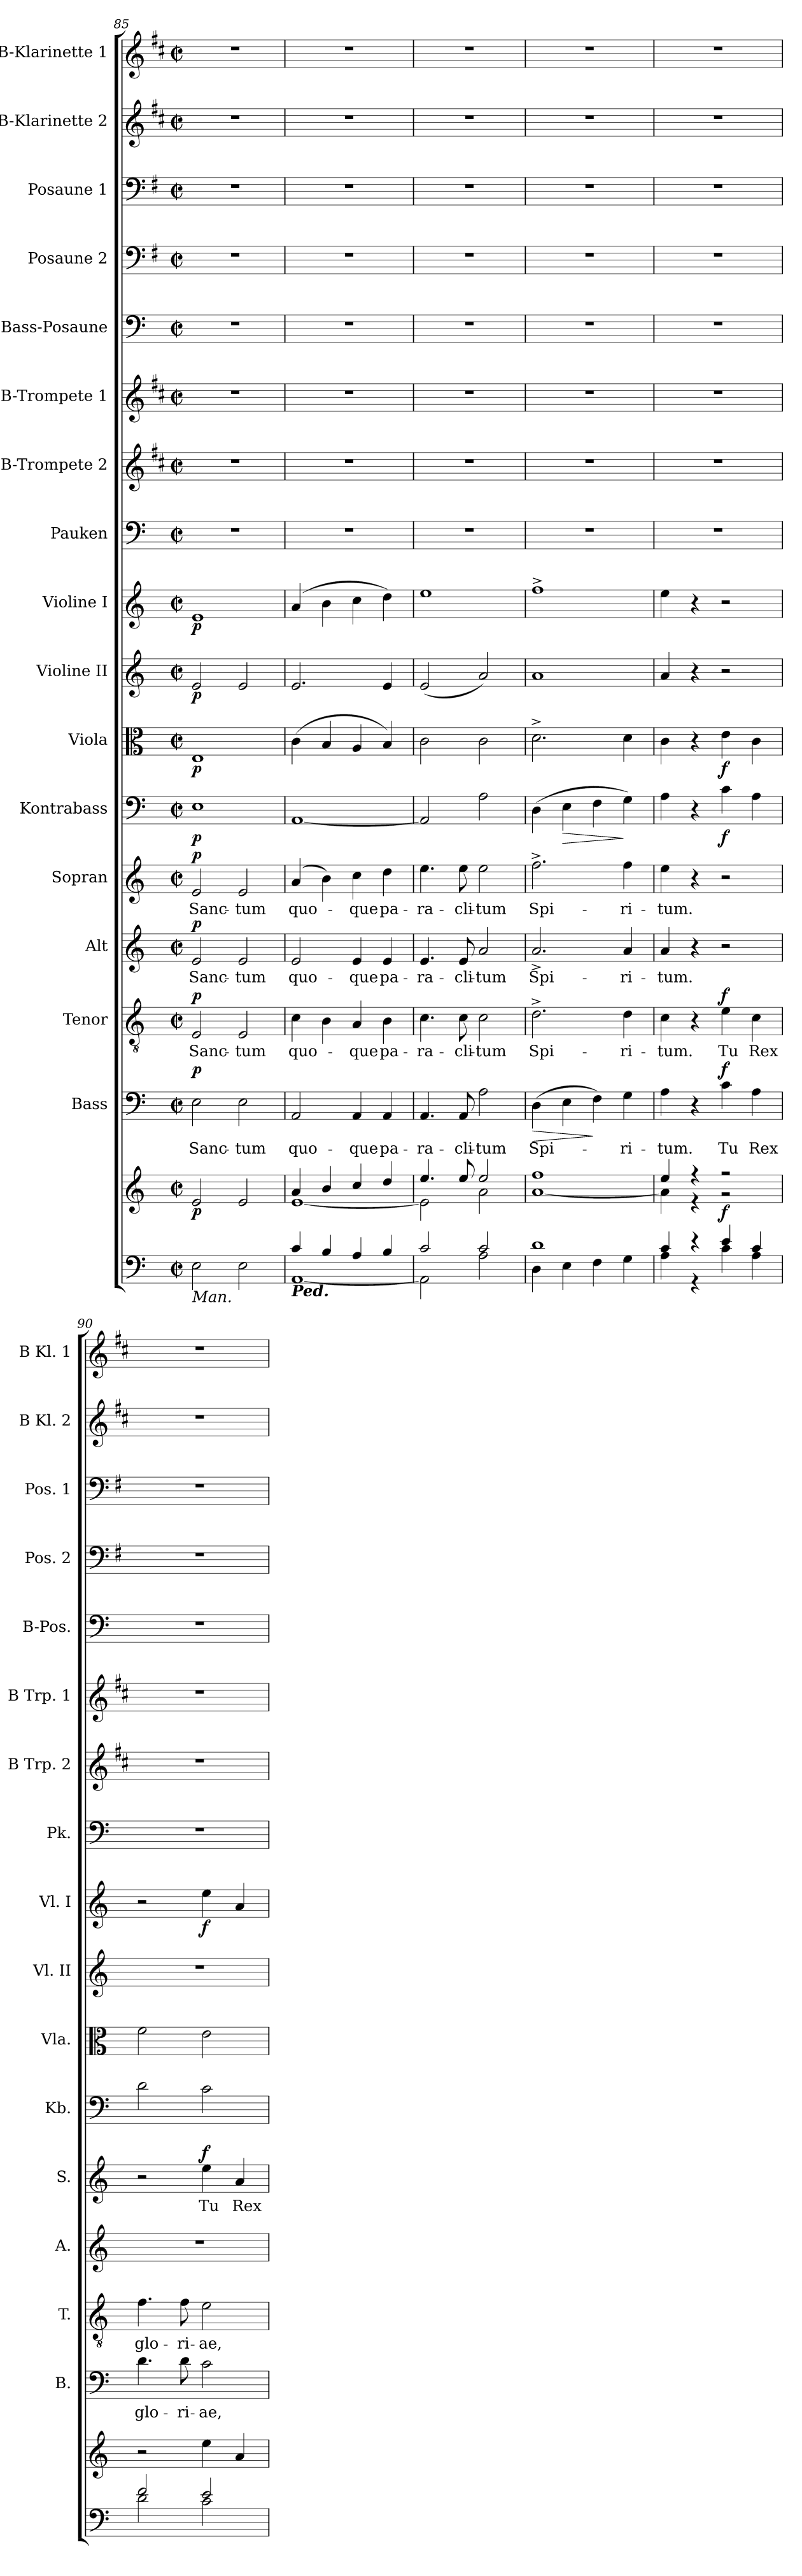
**kern	**kern	**dynam	**kern	**text	**dynam	**kern	**text	**dynam	**kern	**text	**dynam	**kern	**text	**dynam	**kern	**dynam	**kern	**dynam	**kern	**dynam	**kern	**dynam	**kern	**kern	**kern	**kern	**kern	**kern	**kern	**kern
*part17	*part17	*part17	*part16	*part16	*part16	*part15	*part15	*part15	*part14	*part14	*part14	*part13	*part13	*part13	*part12	*part12	*part11	*part11	*part10	*part10	*part9	*part9	*part8	*part7	*part6	*part5	*part4	*part3	*part2	*part1
*staff18	*staff17	*staff17/18	*staff16	*staff16	*staff16	*staff15	*staff15	*staff15	*staff14	*staff14	*staff14	*staff13	*staff13	*staff13	*staff12	*staff12	*staff11	*staff11	*staff10	*staff10	*staff9	*staff9	*staff8	*staff7	*staff6	*staff5	*staff4	*staff3	*staff2	*staff1
*	*	*	*I"Bass	*	*	*I"Tenor	*	*	*I"Alt	*	*	*I"Sopran	*	*	*I"Kontrabass	*	*I"Viola	*	*I"Violine II	*	*I"Violine I	*	*I"Pauken	*I"B-Trompete 2	*I"B-Trompete 1	*I"Bass-Posaune	*I"Posaune 2	*I"Posaune 1	*I"B-Klarinette 2	*I"B-Klarinette 1
*	*	*	*I'B.	*	*	*I'T.	*	*	*I'A.	*	*	*I'S.	*	*	*I'Kb.	*	*I'Vla.	*	*I'Vl. II	*	*I'Vl. I	*	*I'Pk.	*I'B Trp. 2	*I'B Trp. 1	*I'B-Pos.	*I'Pos. 2	*I'Pos. 1	*I'B Kl. 2	*I'B Kl. 1
*clefF4	*clefG2	*	*clefF4	*	*	*clefGv2	*	*	*clefG2	*	*	*clefG2	*	*	*clefF4	*	*clefC3	*	*clefG2	*	*clefG2	*	*clefF4	*clefG2	*clefG2	*clefF4	*clefF4	*clefF4	*clefG2	*clefG2
*	*	*	*	*	*	*	*	*	*	*	*	*	*	*	*ITrd7c12	*	*	*	*	*	*	*	*	*ITrd1c2	*ITrd1c2	*	*ITrd4c7	*ITrd4c7	*ITrd1c2	*ITrd1c2
*k[]	*k[]	*	*k[]	*	*	*k[]	*	*	*k[]	*	*	*k[]	*	*	*k[]	*	*k[]	*	*k[]	*	*k[]	*	*k[]	*k[]	*k[]	*k[]	*k[]	*k[]	*k[]	*k[]
*C:	*C:	*	*C:	*	*	*C:	*	*	*C:	*	*	*C:	*	*	*C:	*	*C:	*	*C:	*	*C:	*	*C:	*C:	*C:	*C:	*C:	*C:	*C:	*C:
*M2/2	*M2/2	*	*M2/2	*	*	*M2/2	*	*	*M2/2	*	*	*M2/2	*	*	*M2/2	*	*M2/2	*	*M2/2	*	*M2/2	*	*M2/2	*M2/2	*M2/2	*M2/2	*M2/2	*M2/2	*M2/2	*M2/2
*met(c|)	*met(c|)	*	*met(c|)	*	*	*met(c|)	*	*	*met(c|)	*	*	*met(c|)	*	*	*met(c|)	*	*met(c|)	*	*met(c|)	*	*met(c|)	*	*met(c|)	*met(c|)	*met(c|)	*met(c|)	*met(c|)	*met(c|)	*met(c|)	*met(c|)
=85	=85	=85	=85	=85	=85	=85	=85	=85	=85	=85	=85	=85	=85	=85	=85	=85	=85	=85	=85	=85	=85	=85	=85	=85	=85	=85	=85	=85	=85	=85
!LO:TX:b:i:t=Man.	!	!	!	!	!	!	!	!	!	!	!	!	!	!	!	!	!	!	!	!	!	!	!	!	!	!	!	!	!	!
!	!	!LO:DY:b	!	!LO:LY:b	!LO:DY:a	!	!LO:LY:b	!LO:DY:a	!	!LO:LY:b	!LO:DY:a	!	!LO:LY:b	!LO:DY:a	!	!LO:DY:b	!	!LO:DY:b	!	!LO:DY:b	!	!LO:DY:b	!	!	!	!	!	!	!	!
2E\	2e/	p	2E\	Sanc-	p	2E/	Sanc-	p	2e/	Sanc-	p	2e/	Sanc-	p	1EE	p	1E	p	2e/	p	1e	p	1r	1r	1r	1r	1r	1r	1r	1r
!	!	!	!	!LO:LY:b	!	!	!LO:LY:b	!	!	!LO:LY:b	!	!	!LO:LY:b	!	!	!	!	!	!	!	!	!	!	!	!	!	!	!	!	!
2E\	2e/	.	2E\	-tum	.	2E/	-tum	.	2e/	-tum	.	2e/	-tum	.	.	.	.	.	2e/	.	.	.	.	.	.	.	.	.	.	.
=86	=86	=86	=86	=86	=86	=86	=86	=86	=86	=86	=86	=86	=86	=86	=86	=86	=86	=86	=86	=86	=86	=86	=86	=86	=86	=86	=86	=86	=86	=86
*^	*^	*	*	*	*	*	*	*	*	*	*	*	*	*	*	*	*	*	*	*	*	*	*	*	*	*	*	*	*	*
!LO:TX:b:Bi:t=Ped.	!	!	!	!	!	!	!	!	!	!	!	!	!	!	!	!	!	!	!	!	!	!	!	!	!	!	!	!	!	!	!	!
!	!	!	!	!	!	!LO:LY:b	!	!	!LO:LY:b	!	!	!LO:LY:b	!	!	!LO:LY:b	!	!	!	!	!	!	!	!	!	!	!	!	!	!	!	!	!
4c/	[<1AA	4a/	[<1e	.	2AA/	quo-	.	4c\	quo-	.	2e/	quo-	.	(4a/	quo-	.	[1AAA	.	(>4c\	.	2.e/	.	(4a/	.	1r	1r	1r	1r	1r	1r	1r	1r
4B/	.	4b/	.	.	.	.	.	4B\	.	.	.	.	.	4b\)	.	.	.	.	4B/	.	.	.	4b\	.	.	.	.	.	.	.	.	.
!	!	!	!	!	!	!LO:LY:b	!	!	!LO:LY:b	!	!	!LO:LY:b	!	!	!LO:LY:b	!	!	!	!	!	!	!	!	!	!	!	!	!	!	!	!	!
4A/	.	4cc/	.	.	4AA/	-que	.	4A/	-que	.	4e/	-que	.	4cc\	-que	.	.	.	4A/	.	.	.	4cc\	.	.	.	.	.	.	.	.	.
!	!	!	!	!	!	!LO:LY:b	!	!	!LO:LY:b	!	!	!LO:LY:b	!	!	!LO:LY:b	!	!	!	!	!	!	!	!	!	!	!	!	!	!	!	!	!
4B/	.	4dd/	.	.	4AA/	pa-	.	4B\	pa-	.	4e/	pa-	.	4dd\	pa-	.	.	.	4B/)	.	4e/	.	4dd\)	.	.	.	.	.	.	.	.	.
!!LO:PB:g=z
=87	=87	=87	=87	=87	=87	=87	=87	=87	=87	=87	=87	=87	=87	=87	=87	=87	=87	=87	=87	=87	=87	=87	=87	=87	=87	=87	=87	=87	=87	=87	=87	=87
!	!	!	!	!	!	!LO:LY:b	!	!	!LO:LY:b	!	!	!LO:LY:b	!	!	!LO:LY:b	!	!	!	!	!	!	!	!	!	!	!	!	!	!	!	!	!
2c/	2AA\]	4.ee/	2e\]	.	4.AA/	-ra-	.	4.c\	-ra-	.	4.e/	-ra-	.	4.ee\	-ra-	.	2AAA/]	.	2c\	.	(<2e/	.	1ee	.	1r	1r	1r	1r	1r	1r	1r	1r
!	!	!	!	!	!	!LO:LY:b	!	!	!LO:LY:b	!	!	!LO:LY:b	!	!	!LO:LY:b	!	!	!	!	!	!	!	!	!	!	!	!	!	!	!	!	!
.	.	8ee/	.	.	8AA/	-cli-	.	8c\	-cli-	.	8e/	-cli-	.	8ee\	-cli-	.	.	.	.	.	.	.	.	.	.	.	.	.	.	.	.	.
!	!	!	!	!	!	!LO:LY:b	!	!	!LO:LY:b	!	!	!LO:LY:b	!	!	!LO:LY:b	!	!	!	!	!	!	!	!	!	!	!	!	!	!	!	!	!
2c/	2A\	2ee/	2a\	.	2A\	-tum	.	2c\	-tum	.	2a/	-tum	.	2ee\	-tum	.	2AA\	.	2c\	.	2a/)	.	.	.	.	.	.	.	.	.	.	.
=88	=88	=88	=88	=88	=88	=88	=88	=88	=88	=88	=88	=88	=88	=88	=88	=88	=88	=88	=88	=88	=88	=88	=88	=88	=88	=88	=88	=88	=88	=88	=88	=88
!	!	!	!	!	!	!LO:LY:b	!LO:HP:b	!	!LO:LY:b	!	!	!LO:LY:b	!	!	!LO:LY:b	!	!	!	!	!	!	!	!	!	!	!	!	!	!	!	!	!
1d	4D\	1ff	[<1a	.	(>4D\	Spi-	>	2.d^>\	Spi-	.	2.a^>/	Spi-	.	2.ff^>\	Spi-	.	(>4DD\	.	2.d^>\	.	1a	.	1ff^>	.	1r	1r	1r	1r	1r	1r	1r	1r
!	!	!	!	!	!	!	!	!	!	!	!	!	!	!	!	!	!	!LO:HP:b	!	!	!	!	!	!	!	!	!	!	!	!	!	!
.	4E\	.	.	.	4E\	.	.	.	.	.	.	.	.	.	.	.	4EE\	>	.	.	.	.	.	.	.	.	.	.	.	.	.	.
.	4F\	.	.	.	4F\)	.	]	.	.	.	.	.	.	.	.	.	4FF\	.	.	.	.	.	.	.	.	.	.	.	.	.	.	.
!	!	!	!	!	!	!LO:LY:b	!	!	!LO:LY:b	!	!	!LO:LY:b	!	!	!LO:LY:b	!	!	!	!	!	!	!	!	!	!	!	!	!	!	!	!	!
.	4G\	.	.	.	4G\	-ri-	.	4d\	-ri-	.	4a/	-ri-	.	4ff\	-ri-	.	4GG\)	]	4d\	.	.	.	.	.	.	.	.	.	.	.	.	.
=89	=89	=89	=89	=89	=89	=89	=89	=89	=89	=89	=89	=89	=89	=89	=89	=89	=89	=89	=89	=89	=89	=89	=89	=89	=89	=89	=89	=89	=89	=89	=89	=89
!	!	!	!	!	!	!LO:LY:b	!	!	!LO:LY:b	!	!	!LO:LY:b	!	!	!LO:LY:b	!	!	!	!	!	!	!	!	!	!	!	!	!	!	!	!	!
4c/	4A\	4ee/	4a\]	.	4A\	-tum.	.	4c\	-tum.	.	4a/	-tum.	.	4ee\	-tum.	.	4AA\	.	4c\	.	4a/	.	4ee\	.	1r	1r	1r	1r	1r	1r	1r	1r
4r	4r	4r	4r	.	4r	.	.	4r	.	.	4r	.	.	4r	.	.	4r	.	4r	.	4r	.	4r	.	.	.	.	.	.	.	.	.
!	!	!	!	!LO:DY:b	!	!LO:LY:b	!LO:DY:a	!	!LO:LY:b	!LO:DY:a	!	!	!	!	!	!	!	!LO:DY:b	!	!LO:DY:b	!	!	!	!	!	!	!	!	!	!	!	!
4e/	4c\	2r	2r	f	4c\	Tu	f	4e\	Tu	f	2r	.	.	2r	.	.	4C\	f	4e\	f	2r	.	2r	.	.	.	.	.	.	.	.	.
!	!	!	!	!	!	!LO:LY:b	!	!	!LO:LY:b	!	!	!	!	!	!	!	!	!	!	!	!	!	!	!	!	!	!	!	!	!	!	!
4c/	4A\	.	.	.	4A\	Rex	.	4c\	Rex	.	.	.	.	.	.	.	4AA\	.	4c\	.	.	.	.	.	.	.	.	.	.	.	.	.
*	*	*v	*v	*	*	*	*	*	*	*	*	*	*	*	*	*	*	*	*	*	*	*	*	*	*	*	*	*	*	*	*	*
=90	=90	=90	=90	=90	=90	=90	=90	=90	=90	=90	=90	=90	=90	=90	=90	=90	=90	=90	=90	=90	=90	=90	=90	=90	=90	=90	=90	=90	=90	=90	=90
!	!	!	!	!	!LO:LY:b	!	!	!LO:LY:b	!	!	!	!	!	!	!	!	!	!	!	!	!	!	!	!	!	!	!	!	!	!	!
2f/	2d\	2r	.	4.d\	glo-	.	4.f\	glo-	.	1r	.	.	2r	.	.	2D\	.	2f\	.	1r	.	2r	.	1r	1r	1r	1r	1r	1r	1r	1r
!	!	!	!	!	!LO:LY:b	!	!	!LO:LY:b	!	!	!	!	!	!	!	!	!	!	!	!	!	!	!	!	!	!	!	!	!	!	!
.	.	.	.	8d\	-ri-	.	8f\	-ri-	.	.	.	.	.	.	.	.	.	.	.	.	.	.	.	.	.	.	.	.	.	.	.
!	!	!	!	!	!LO:LY:b	!	!	!LO:LY:b	!	!	!	!	!	!LO:LY:b	!LO:DY:a	!	!	!	!	!	!	!	!LO:DY:b	!	!	!	!	!	!	!	!
2e/	2c\	4ee\	.	2c\	-ae,	.	2e\	-ae,	.	.	.	.	4ee\	Tu	f	2C\	.	2e\	.	.	.	4ee\	f	.	.	.	.	.	.	.	.
!	!	!	!	!	!	!	!	!	!	!	!	!	!	!LO:LY:b	!	!	!	!	!	!	!	!	!	!	!	!	!	!	!	!	!
.	.	4a/	.	.	.	.	.	.	.	.	.	.	4a/	Rex	.	.	.	.	.	.	.	4a/	.	.	.	.	.	.	.	.	.
*v	*v	*	*	*	*	*	*	*	*	*	*	*	*	*	*	*	*	*	*	*	*	*	*	*	*	*	*	*	*	*	*
=	=	=	=	=	=	=	=	=	=	=	=	=	=	=	=	=	=	=	=	=	=	=	=	=	=	=	=	=	=	=
*-	*-	*-	*-	*-	*-	*-	*-	*-	*-	*-	*-	*-	*-	*-	*-	*-	*-	*-	*-	*-	*-	*-	*-	*-	*-	*-	*-	*-	*-	*-
